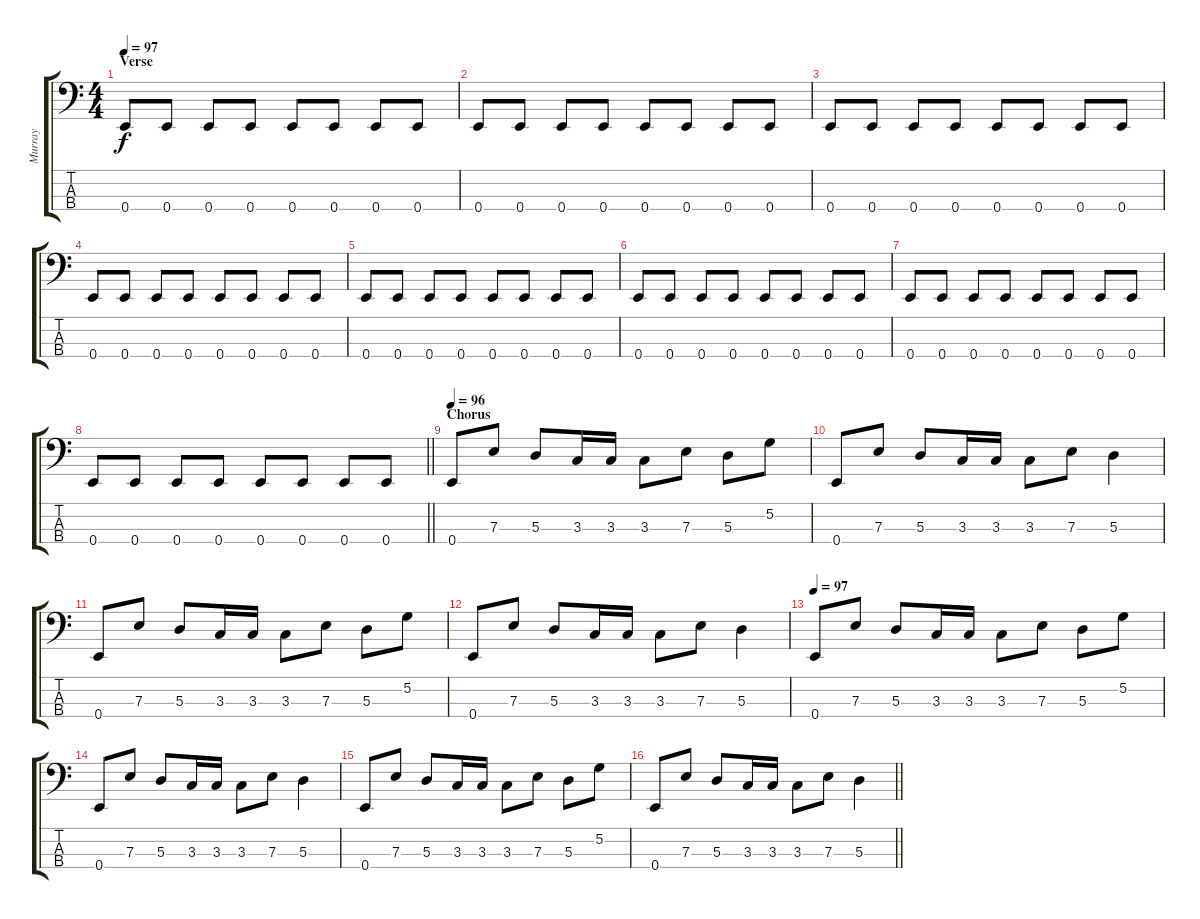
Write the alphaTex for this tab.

\track ("Murray" "Murray") {instrument electricbassfinger}
\staff {score tabs}
\tuning (G2 D2 A1 E1) {hide}
\ts (4 4)
\section ("" "Verse")
\tempo 97
\clef f4
\ks c
0.4.8{dy f} 0.4.8 0.4.8 0.4.8 0.4.8 0.4.8 0.4.8 0.4.8 |
0.4.8 0.4.8 0.4.8 0.4.8 0.4.8 0.4.8 0.4.8 0.4.8 |
0.4.8 0.4.8 0.4.8 0.4.8 0.4.8 0.4.8 0.4.8 0.4.8 |
0.4.8 0.4.8 0.4.8 0.4.8 0.4.8 0.4.8 0.4.8 0.4.8 |
0.4.8 0.4.8 0.4.8 0.4.8 0.4.8 0.4.8 0.4.8 0.4.8 |
0.4.8 0.4.8 0.4.8 0.4.8 0.4.8 0.4.8 0.4.8 0.4.8 |
0.4.8 0.4.8 0.4.8 0.4.8 0.4.8 0.4.8 0.4.8 0.4.8 |
\barLineRight lightlight
0.4.8 0.4.8 0.4.8 0.4.8 0.4.8 0.4.8 0.4.8 0.4.8 |
\section ("" "Chorus")
\tempo 96
0.4.8 7.3.8 5.3.8 3.3.16 3.3.16 3.3.8 7.3.8 5.3.8 5.2.8 |
0.4.8 7.3.8 5.3.8 3.3.16 3.3.16 3.3.8 7.3.8 5.3.4 |
0.4.8 7.3.8 5.3.8 3.3.16 3.3.16 3.3.8 7.3.8 5.3.8 5.2.8 |
0.4.8 7.3.8 5.3.8 3.3.16 3.3.16 3.3.8 7.3.8 5.3.4 |
\tempo 97
0.4.8 7.3.8 5.3.8 3.3.16 3.3.16 3.3.8 7.3.8 5.3.8 5.2.8 |
0.4.8 7.3.8 5.3.8 3.3.16 3.3.16 3.3.8 7.3.8 5.3.4 |
0.4.8 7.3.8 5.3.8 3.3.16 3.3.16 3.3.8 7.3.8 5.3.8 5.2.8 |
\barLineRight lightlight
0.4.8 7.3.8 5.3.8 3.3.16 3.3.16 3.3.8 7.3.8 5.3.4
